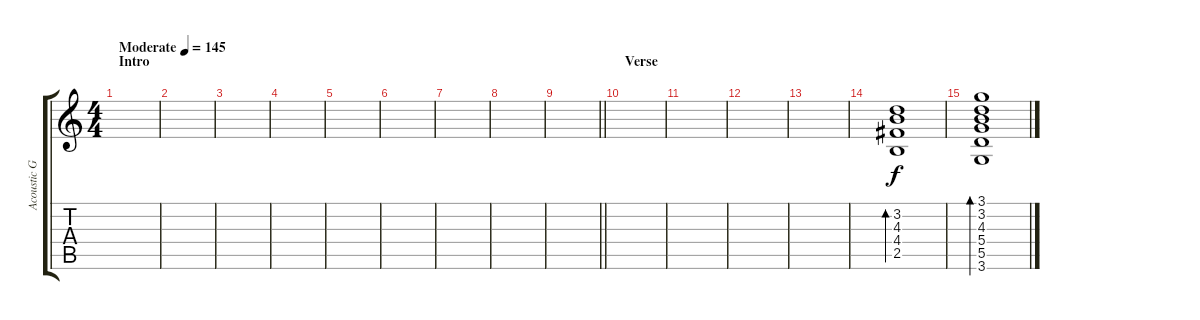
\track ("Acoustic Guitar" "Acoustic G") {instrument acousticguitarsteel}
\staff {score tabs}
\tuning (E4 B3 G3 D3 A2 E2) {hide}
\ts (4 4)
\section ("" "Intro")
\tempo (145 "Moderate")
\clef g2
\ks c
|
|
|
|
|
|
|
|
\barLineRight lightlight
|
\section ("" "Verse")
|
|
|
|
(3.2 4.3 4.4 2.5).1{bd 240} |
(3.1 3.2 4.3 5.4 5.5 3.6).1{bd 240 txt ""}
